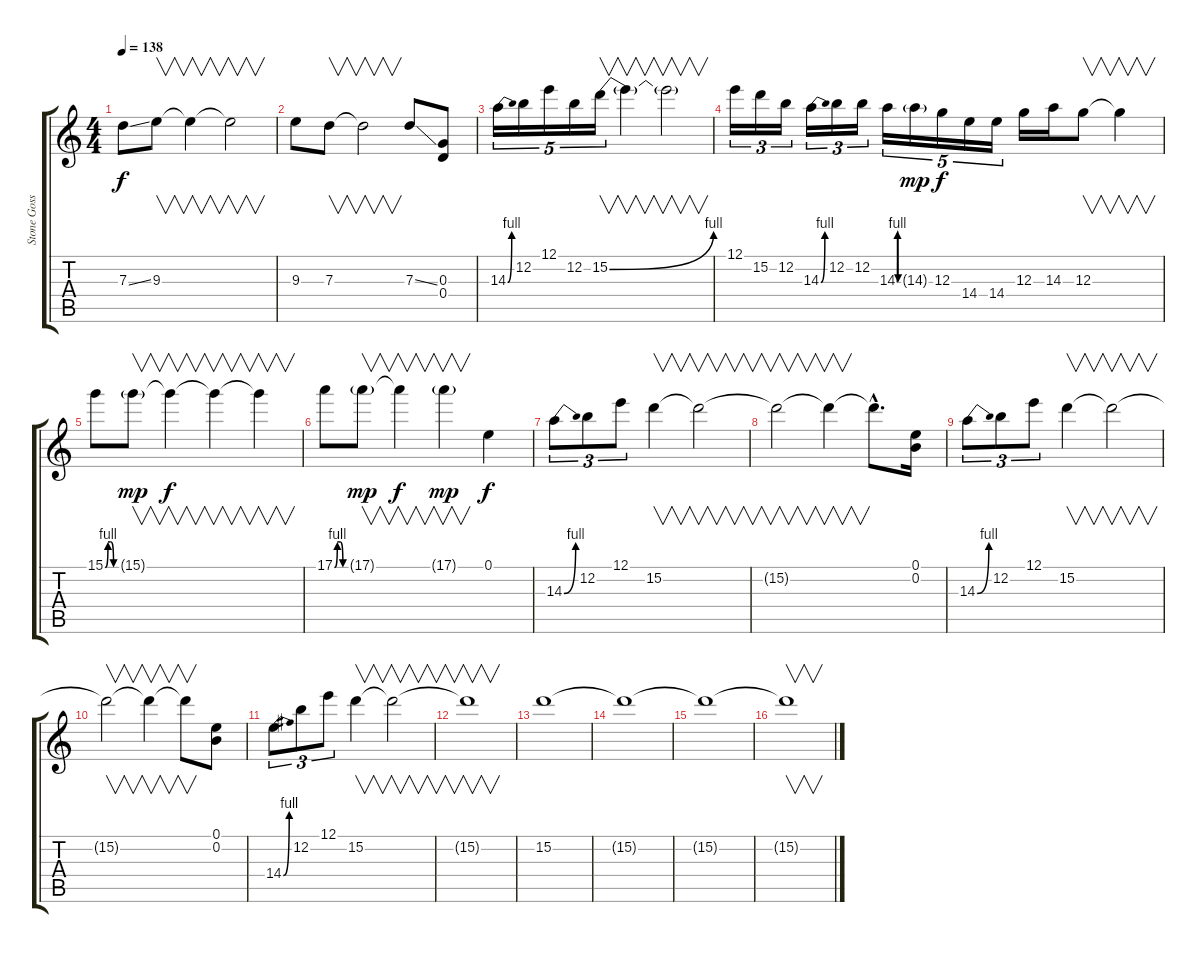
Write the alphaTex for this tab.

\track ("Stone Gossard - Guitar 2" "Stone Goss") {instrument distortionguitar}
\staff {score tabs}
\tuning (E4 B3 G3 D3 A2 E2) {hide}
\ts (4 4)
\tempo 138
\clef g2
\ks c
7.3{ss}.8{dy f} 9.3.8{v} 9.3{t}.4{v} 9.3{t}.2{v} |
9.3.8 7.3.8{v} 7.3{t}.2{v} 7.3{ss}.8 (0.3 0.4).8 |
14.3{be (bend 0 0 60 4)}.16{tu (5 4)} 12.2.16{tu (5 4)} 12.1.16{tu (5 4)} 12.2.16{tu (5 4)} 15.2{be (bend 0 0 60 4)}.16{v tu (5 4)} 15.2{t}.4{v} 15.2{t}.2{v} |
12.1.16{tu (3 2)} 15.2.16{tu (3 2)} 12.2.16{tu (3 2)} 14.3{be (bend 0 0 60 4)}.16{tu (3 2)} 12.2.16{tu (3 2)} 12.2.16{tu (3 2)} 14.3{be (custom 0 0 15 4 30 4 45 0 60 0)}.16{tu (5 4)} 14.3{g}.16{tu (5 4) dy mp} 12.3.16{tu (5 4) dy f} 14.4.16{tu (5 4)} 14.4.16{tu (5 4)} 12.3.16 14.3.16 12.3.8{v} 12.3{t}.4{v} |
15.1{be (custom 0 0 15 4 30 4 45 0 60 0)}.8 15.1{g}.8{v dy mp} 15.1{t}.4{v dy f} 15.1{t}.4{v} 15.1{t}.4{v} |
17.1{be (custom 0 0 15 4 30 4 45 0 60 0)}.8 17.1{g}.8{v dy mp} 17.1{t}.4{v dy f} 17.1{g}.4{v dy mp} 0.1.4{dy f} |
14.3{be (bend 0 0 60 4)}.8{tu (3 2)} 12.2.8{tu (3 2)} 12.1.8{tu (3 2)} 15.2.4{v} 15.2{t}.2{v} |
15.2{t}.2{v} 15.2{t}.4{v} 15.2{hac t}.8{d} (0.1 0.2).16 |
14.3{be (bend 0 0 60 4)}.8{tu (3 2)} 12.2.8{tu (3 2)} 12.1.8{tu (3 2)} 15.2.4{v} 15.2{t}.2{v} |
15.2{t}.2{v} 15.2{t}.4{v} 15.2{t}.8{v} (0.1 0.2).8 |
14.4{be (bend 0 0 60 4)}.8{tu (3 2)} 12.2.8{tu (3 2)} 12.1.8{tu (3 2)} 15.2.4{v} 15.2{t}.2{v} |
15.2{t}.1{v} |
15.2.1 |
15.2{t}.1 |
15.2{t}.1 |
15.2{t}.1{v}
